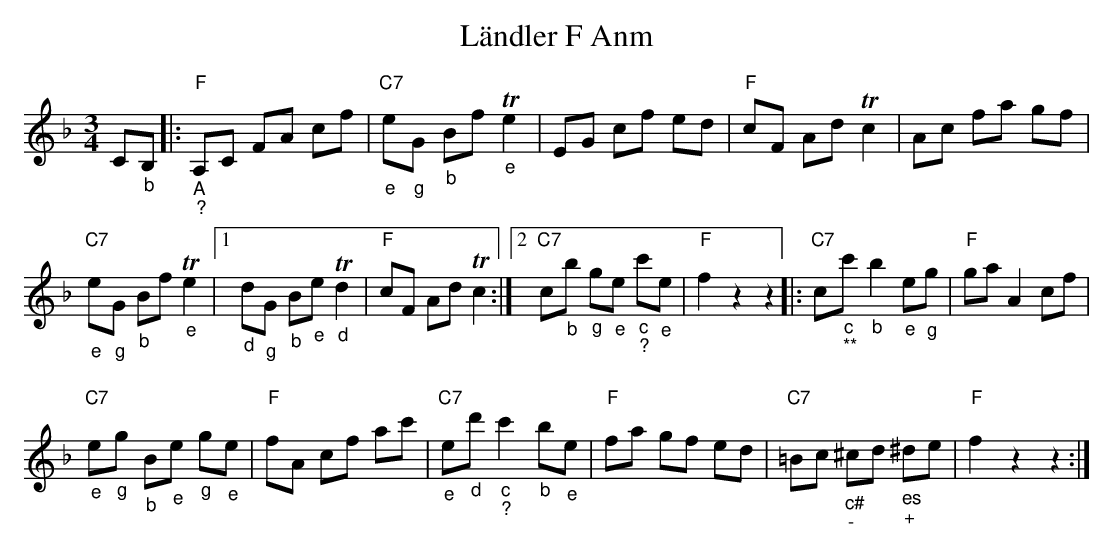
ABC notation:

X:1
T: Ländler F Anm
M:3/4
L:1/8
K:F %%MIDI gchordon
C"_b"B, |: "F""_A""_?"A,C FA cf | "C7""_e"e"_g"G "_b"Bf "_e"Te2 | EG cf ed | "F"cF Ad Tc2 | Ac fa gf |
"C7""_e"e"_g"G "_b"Bf "_e"Te2 |1 "_d"d"_g"G "_b"B"_e"e "_d"Td2 | "F"cF Ad Tc2 :|2 "C7"c"_b"b "_g"g"_e"e "_c""_?"c'"_e"e | "F"f2 z2z2 |: "C7"c"_c""_ **"c' "_b"b2 "_e"e"_g"g | "F"ga A2 cf |
"" "C7""_e"e"_g"g "_b"B"_e"e "_g"g"_e"e | "F"fA cf ac' | "C7""_e"e"_d"d' "_c""_?"c'2 "_b"b"_e"e | "F"fa gf ed | "C7"=Bc "_c#""_-"^cd "_es""_+"^de | "F"f2z2z2 :|
